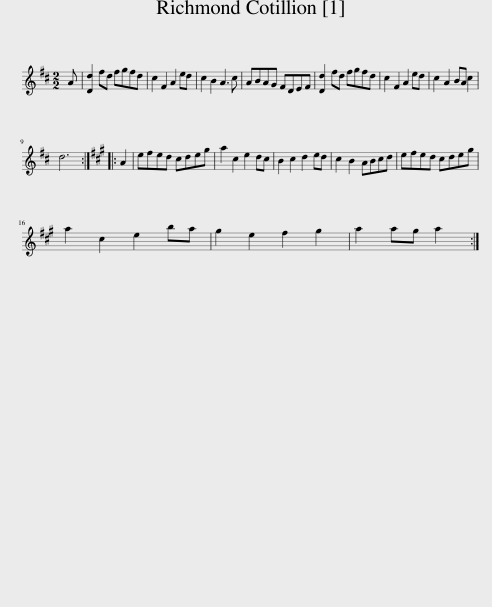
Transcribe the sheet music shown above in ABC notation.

X:1
L:1/8
M:2/2
I:linebreak $
K:D
V:1 treble
V:1
 A | [Dd]2 fd fgfd | c2 F2 A2 ed | c2 B2 A3 c | ABAG FDEF | %5
 [Dd]2 fd fgfd | c2 F2 A2 ed | c2 A2 BA c2 |$ d6 ::[K:A] A2 | %10
 efed cdeg | a2 c2 e2 dc | B2 c2 d2 ed | c2 B2 ABcd | efed cdeg |$ %15
 a2 c2 e2 ba | g2 e2 f2 g2 | a2 ag a2 :| %18
